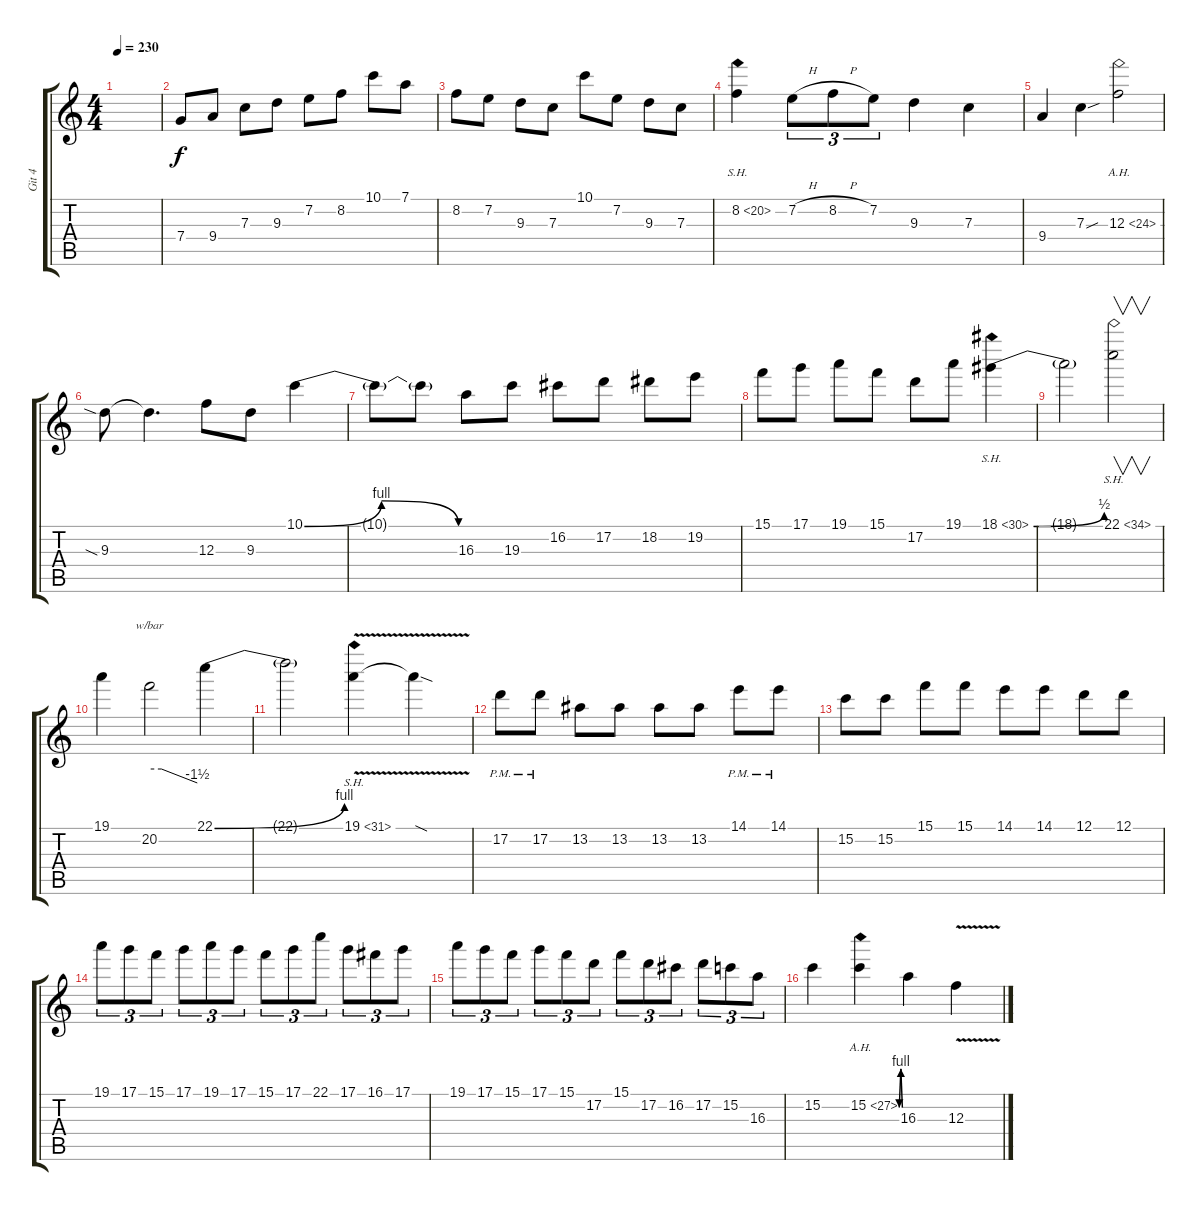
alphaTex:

\track ("Git 4" "Git 4") {instrument overdrivenguitar}
\staff {score tabs}
\tuning (D4 A3 F3 C3 G2 C2) {hide}
\ts (4 4)
\tempo 230
\clef g2
\ks c
|
7.4.8 9.4.8 7.3.8 9.3.8 7.2.8 8.2.8 10.1.8 7.1.8 |
8.2.8 7.2.8 9.3.8 7.3.8 10.1.8 7.2.8 9.3.8 7.3.8 |
8.2{sh 12}.4 7.2{h}.8{tu (3 2)} 8.2{h}.8{tu (3 2)} 7.2.8{tu (3 2)} 9.3.4 7.3.4 |
9.4.4 7.3{sou}.4 12.3{ah 12}.2 |
9.3{sia}.8 9.3{t}.4{d} 12.3.8 9.3.8 10.1{be (bendrelease 0 0 15 4 50 4 60 0)}.4 |
10.1{t}.8 10.1{t}.8 16.3.8 19.3.8 16.2.8 17.2.8 18.2.8 19.2.8 |
15.1.8 17.1.8 19.1.8 15.1.8 17.2.8 19.1.8 18.1{be (bend 0 0 60 2) sh 12}.4 |
18.1{t}.2 22.1{sh 12}.2{v} |
19.1.4{balance 15} 20.2.2{tbe (custom default 0 0 15 0 60 -6)} 22.1{be (bend 0 0 60 4)}.4 |
22.1{t}.2 19.1{sh 12 v}.4 19.1{sod t}.4 |
17.2{pm}.8 17.2{pm}.8 13.2.8 13.2.8 13.2.8 13.2.8 14.1{pm}.8 14.1{pm}.8 |
15.2.8 15.2.8 15.1.8 15.1.8 14.1.8 14.1.8 12.1.8 12.1.8 |
19.1.8{tu (3 2) balance 8} 17.1.8{tu (3 2)} 15.1.8{tu (3 2)} 17.1.8{tu (3 2)} 19.1.8{tu (3 2)} 17.1.8{tu (3 2)} 15.1.8{tu (3 2)} 17.1.8{tu (3 2)} 22.1.8{tu (3 2)} 17.1.8{tu (3 2)} 16.1.8{tu (3 2)} 17.1.8{tu (3 2)} |
19.1.8{tu (3 2)} 17.1.8{tu (3 2)} 15.1.8{tu (3 2)} 17.1.8{tu (3 2)} 15.1.8{tu (3 2)} 17.2.8{tu (3 2)} 15.1.8{tu (3 2)} 17.2.8{tu (3 2)} 16.2.8{tu (3 2)} 17.2.8{tu (3 2)} 15.2.8{tu (3 2)} 16.3.8{tu (3 2)} |
15.2.4 15.2{be (custom 0 0 15 4 31 0 60 0) ah 12}.4 16.3.4 12.3{v}.4
